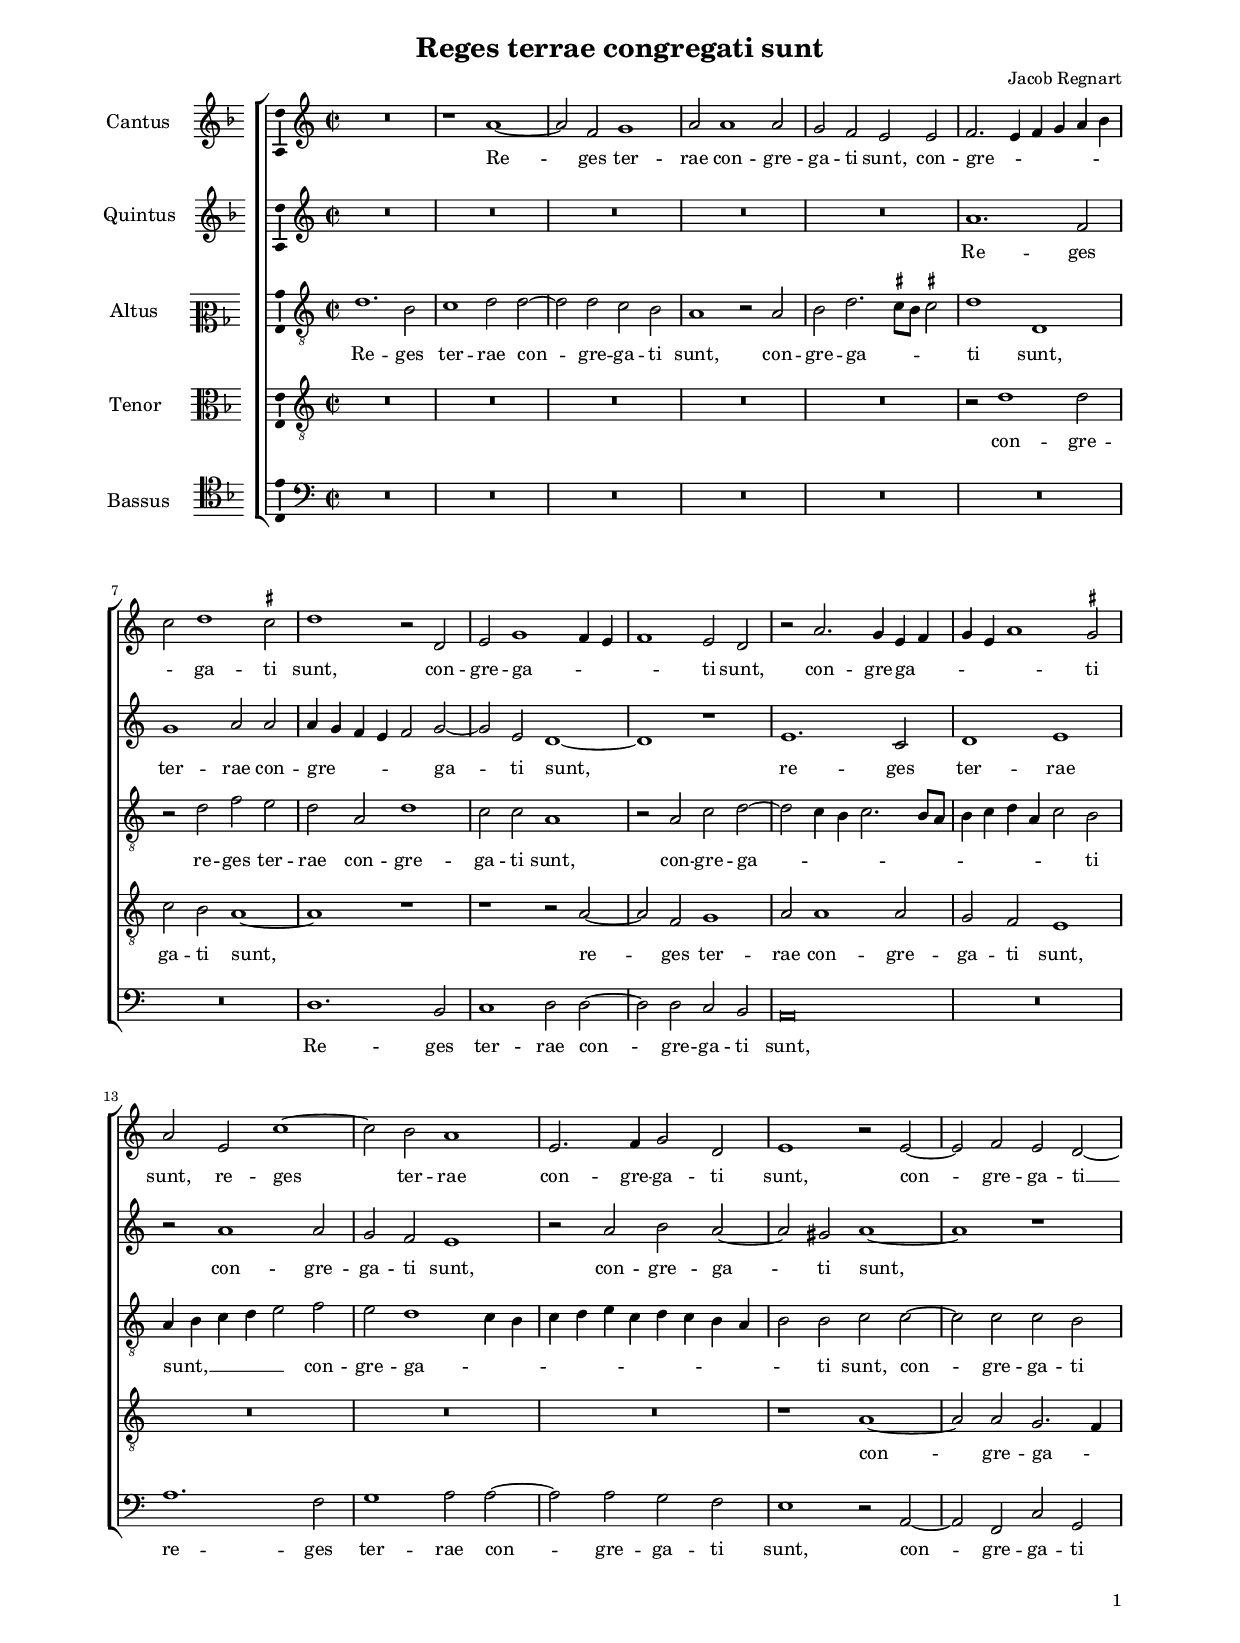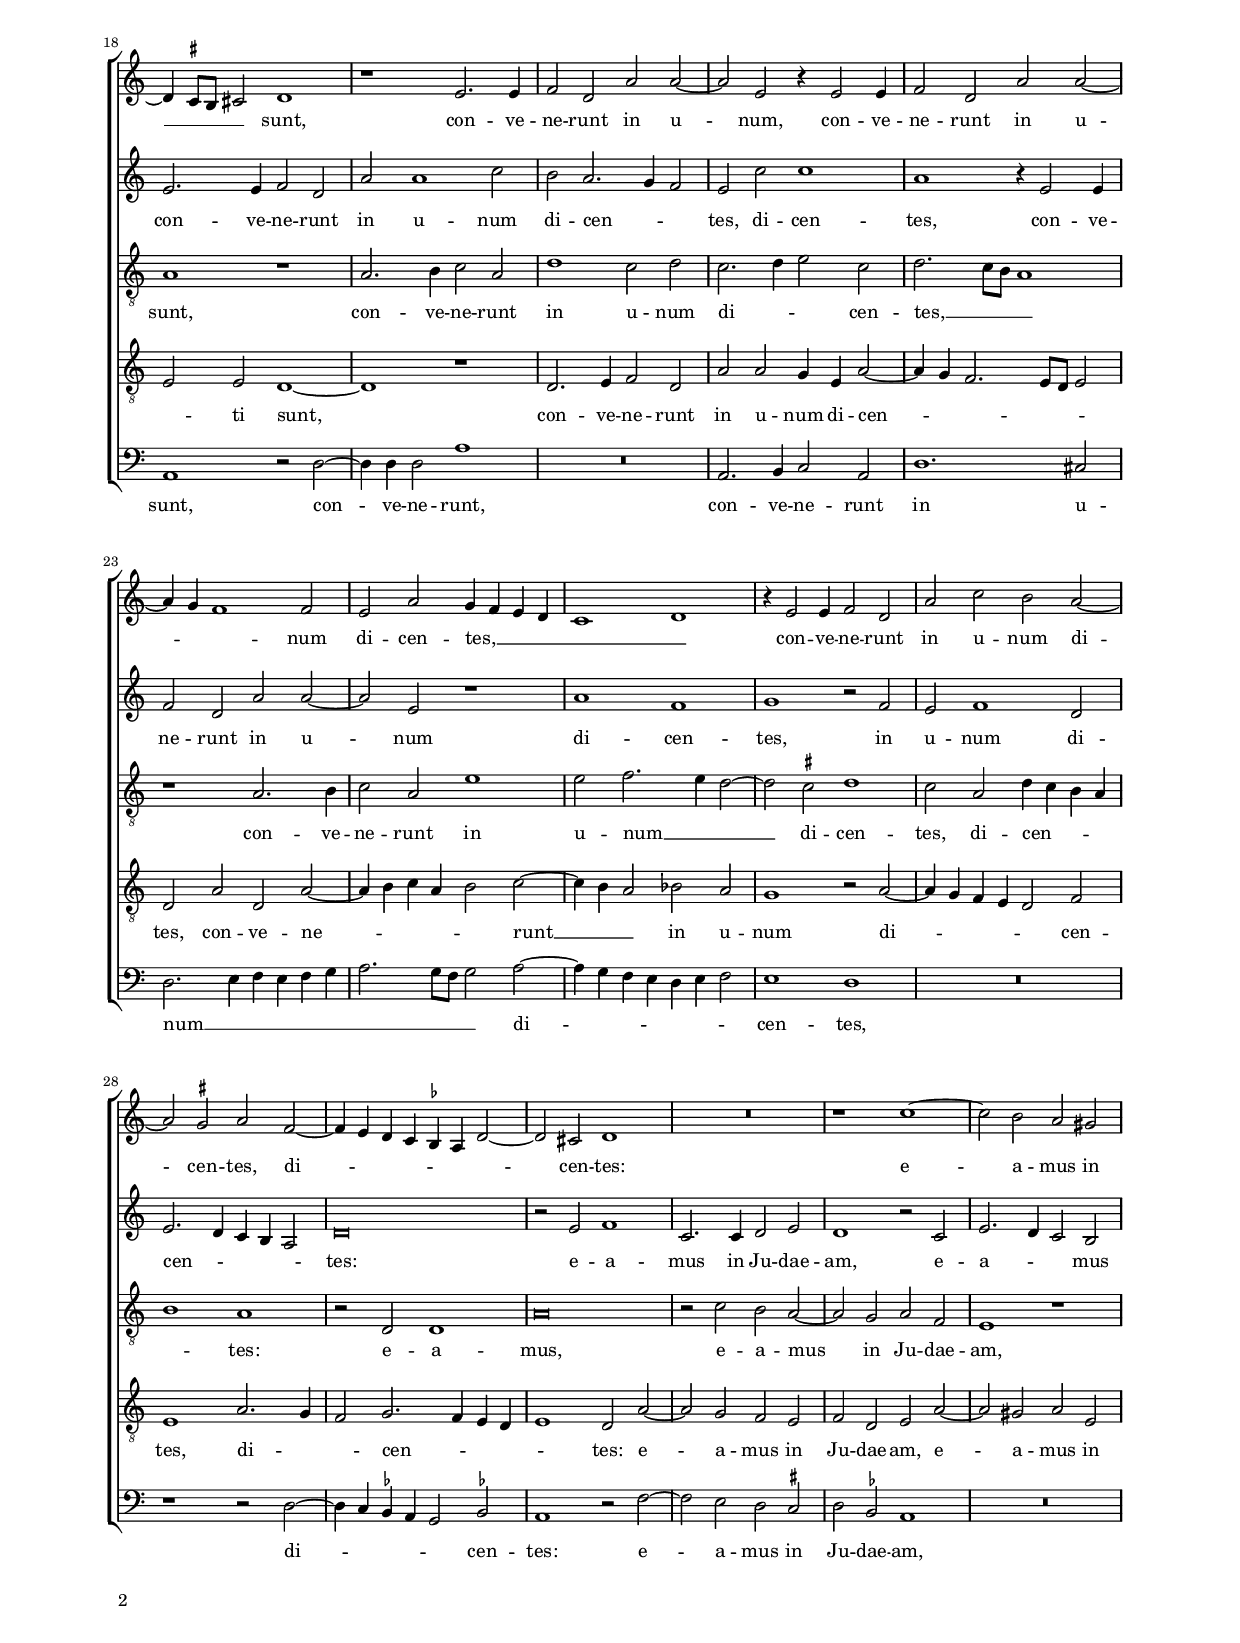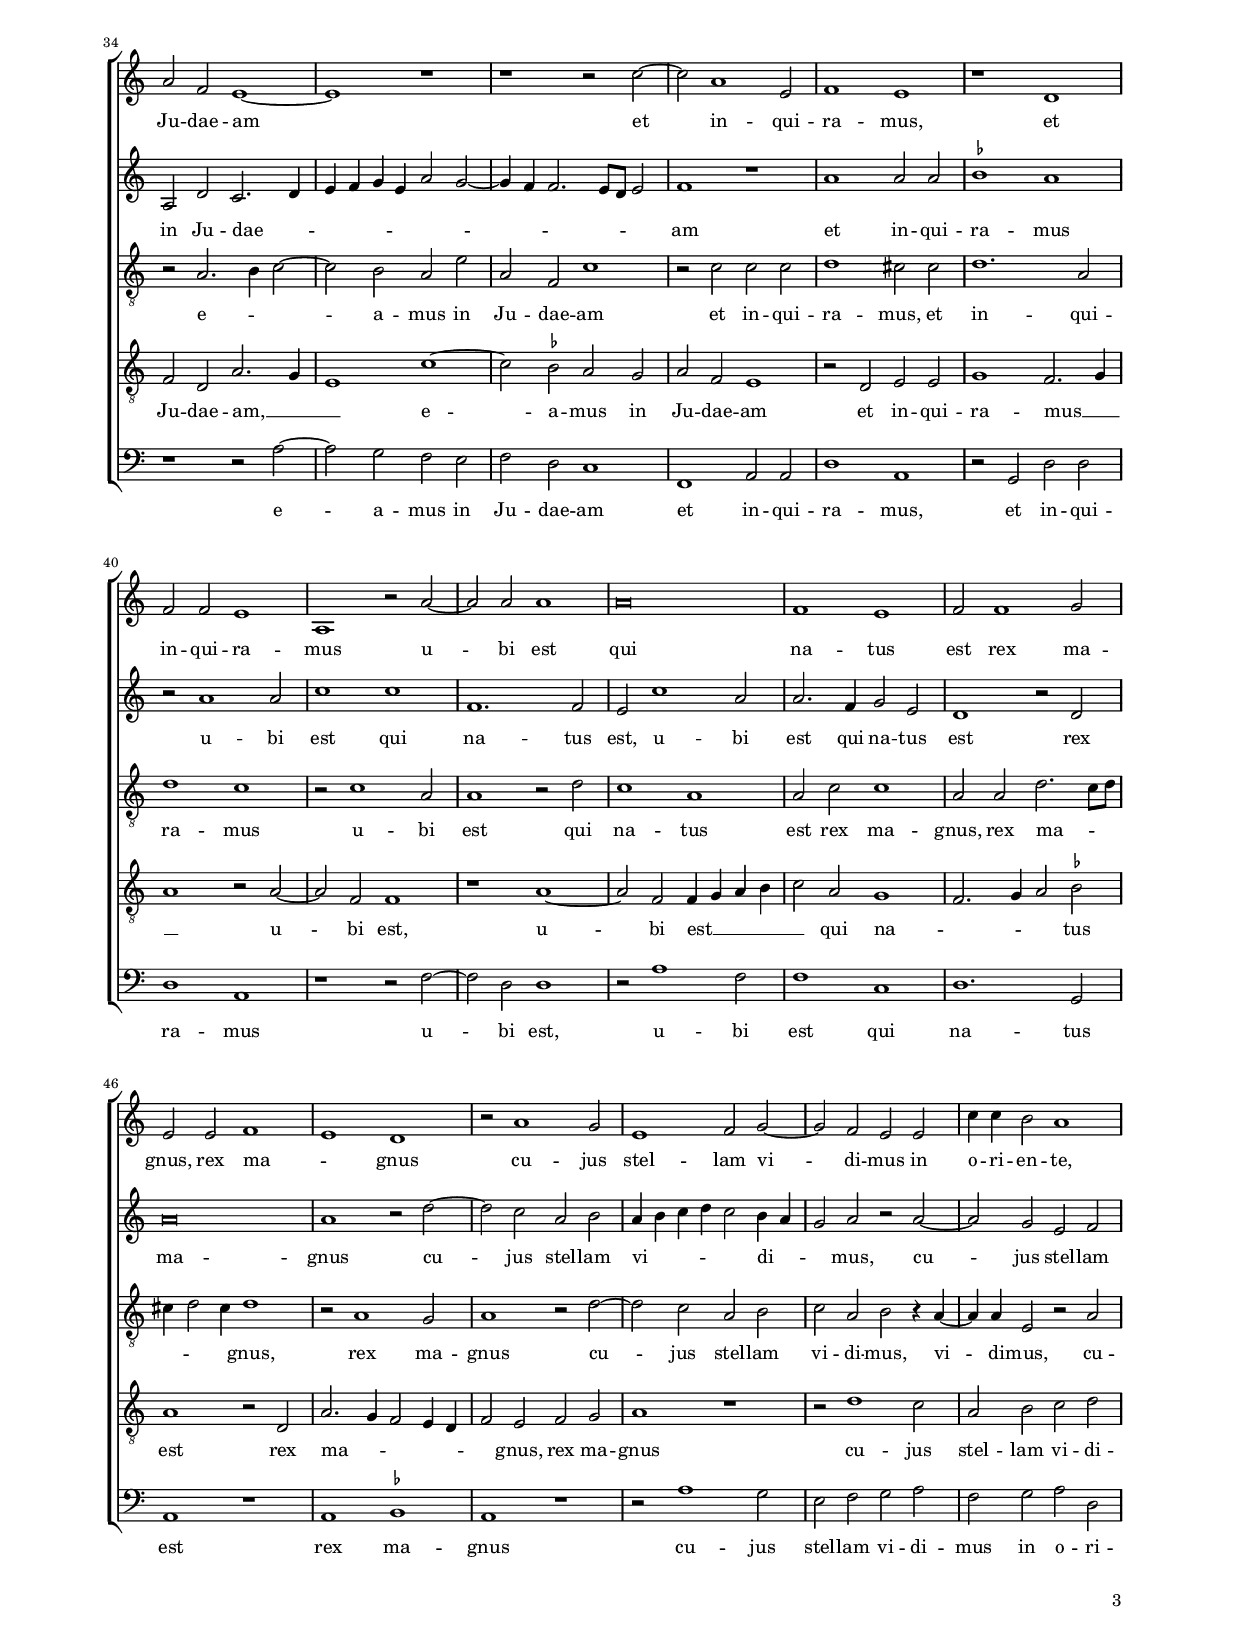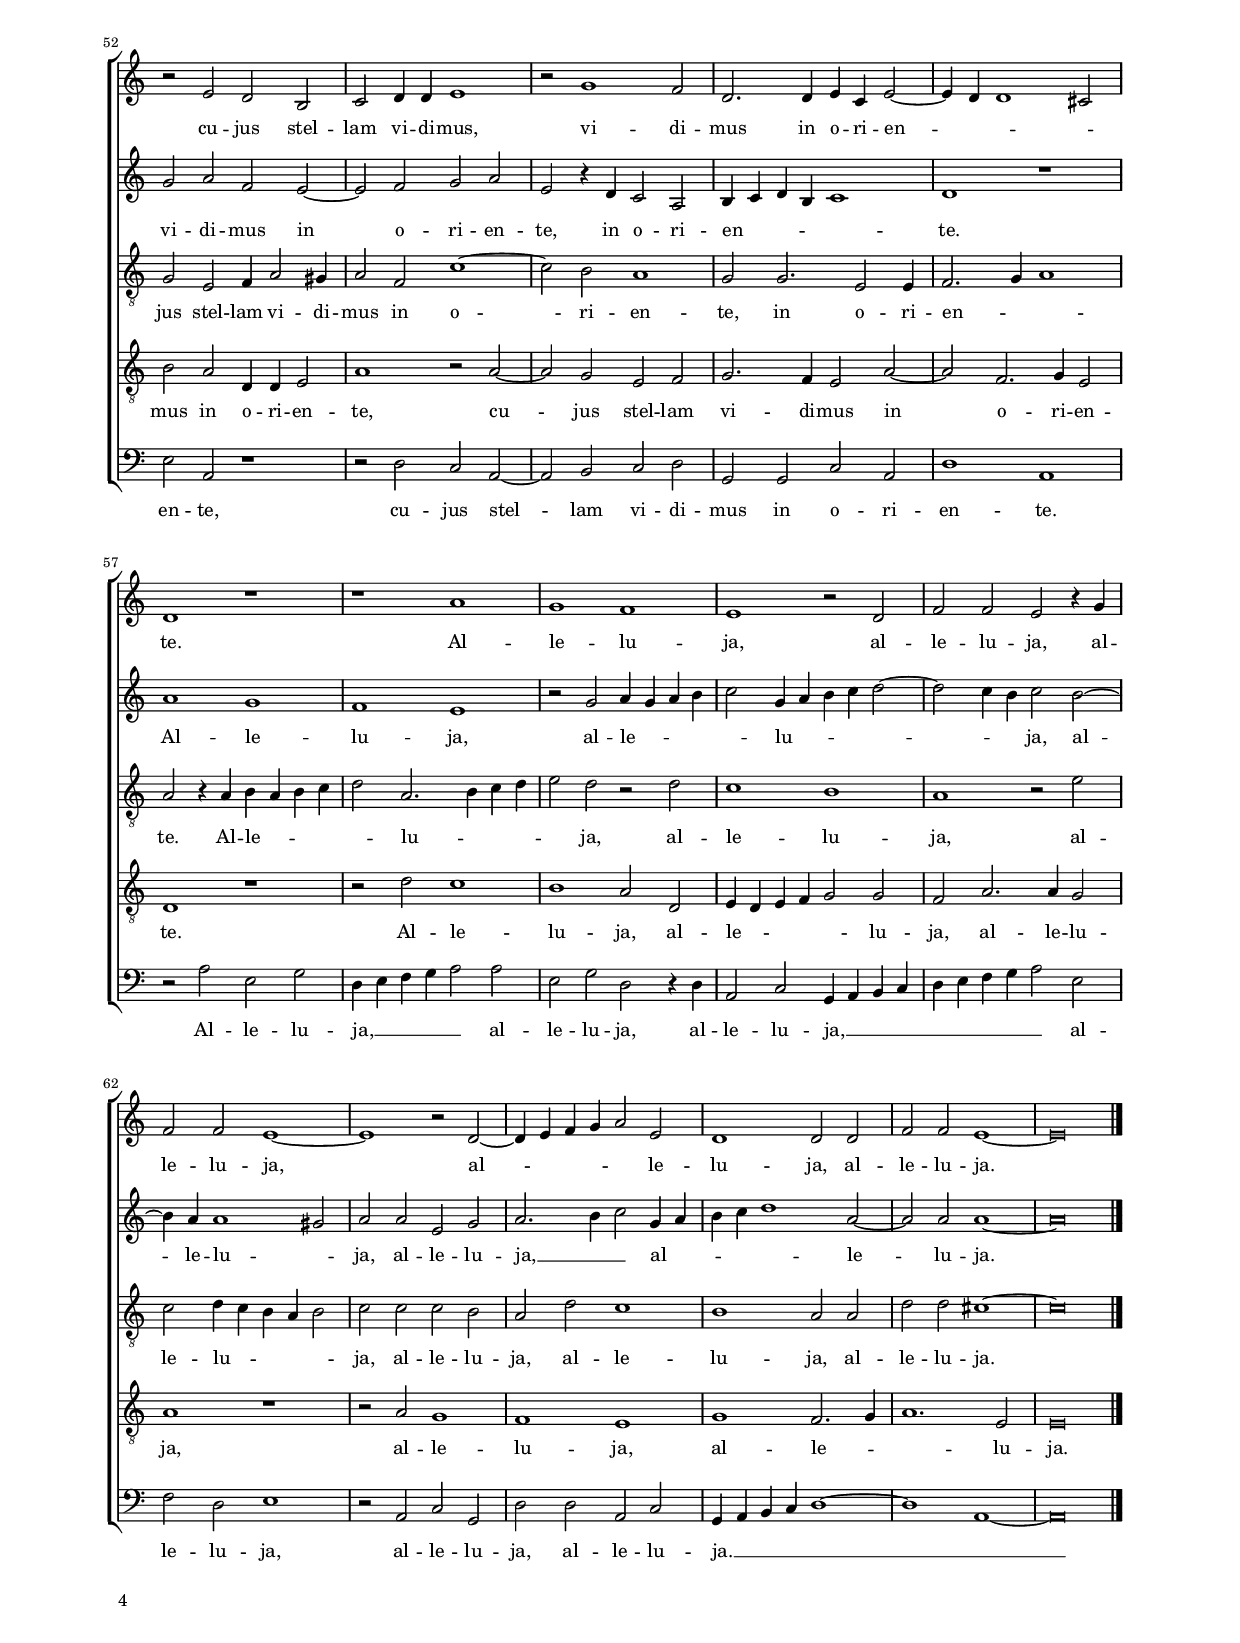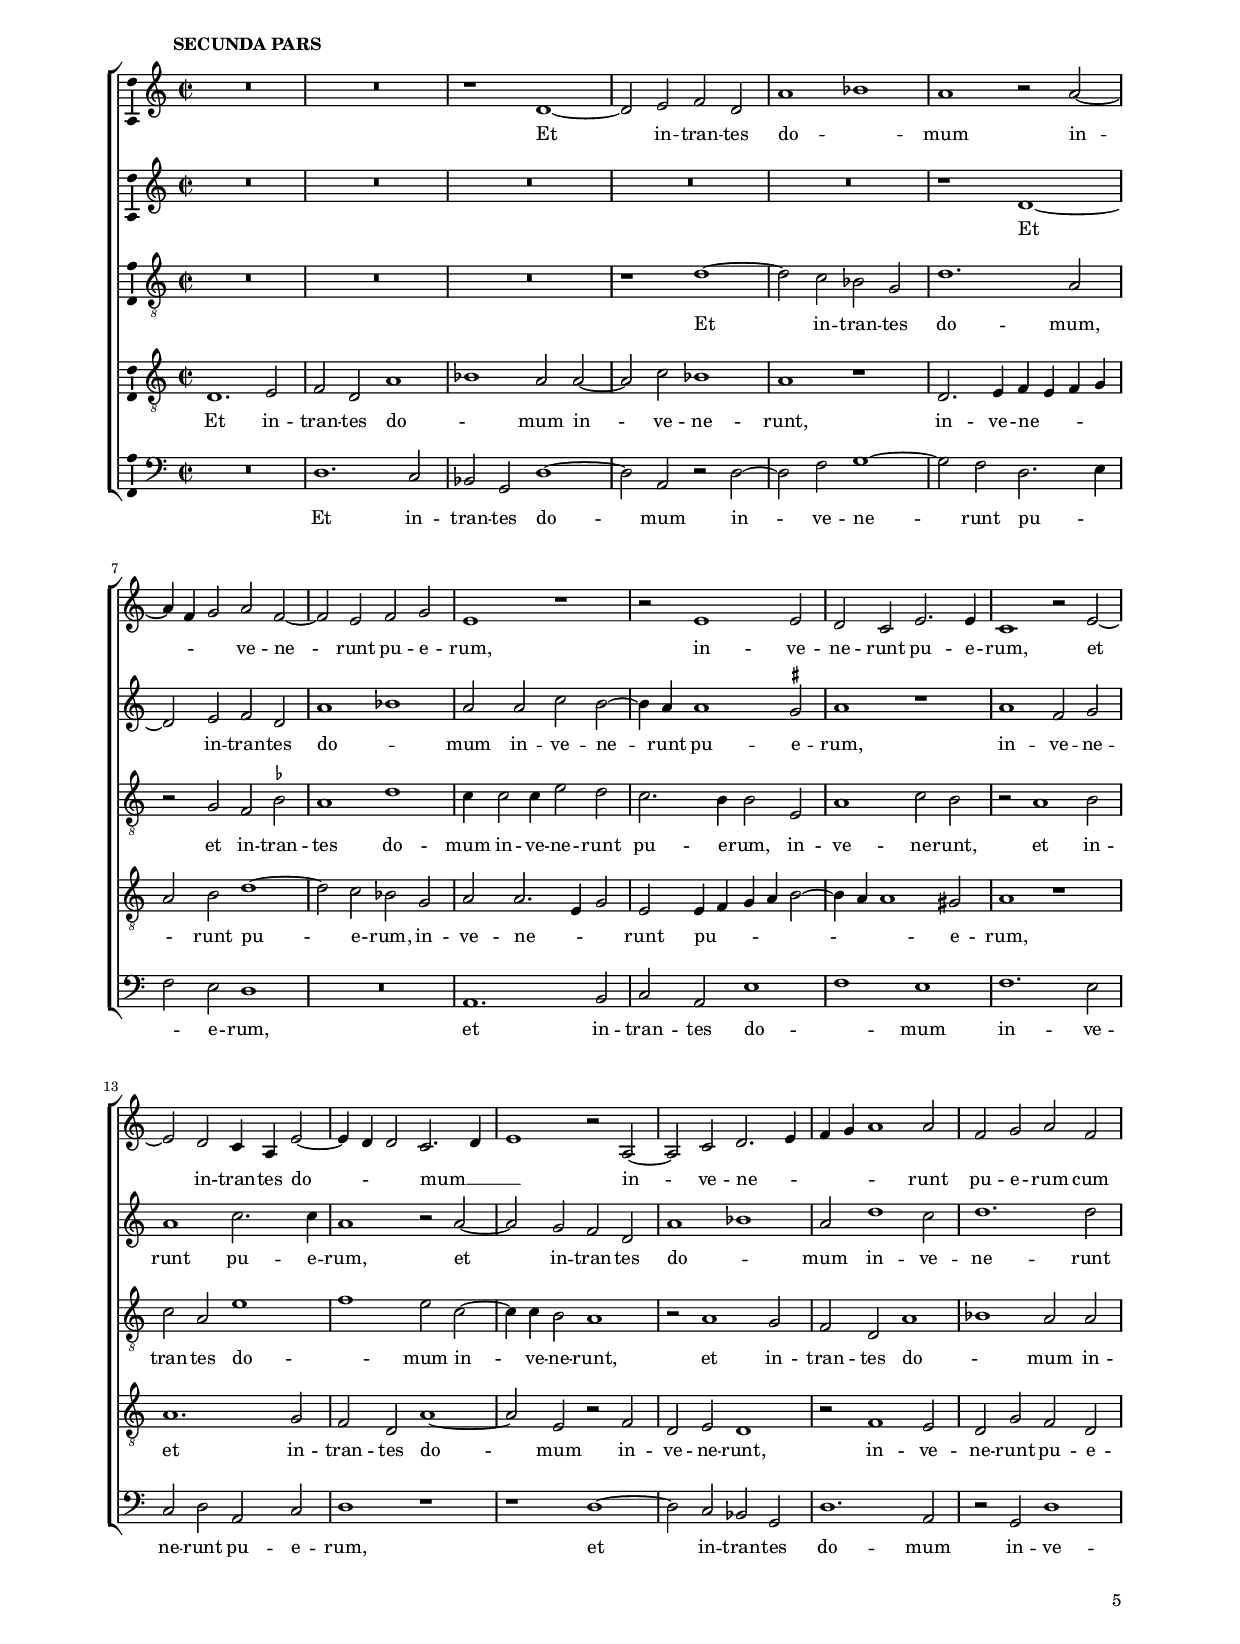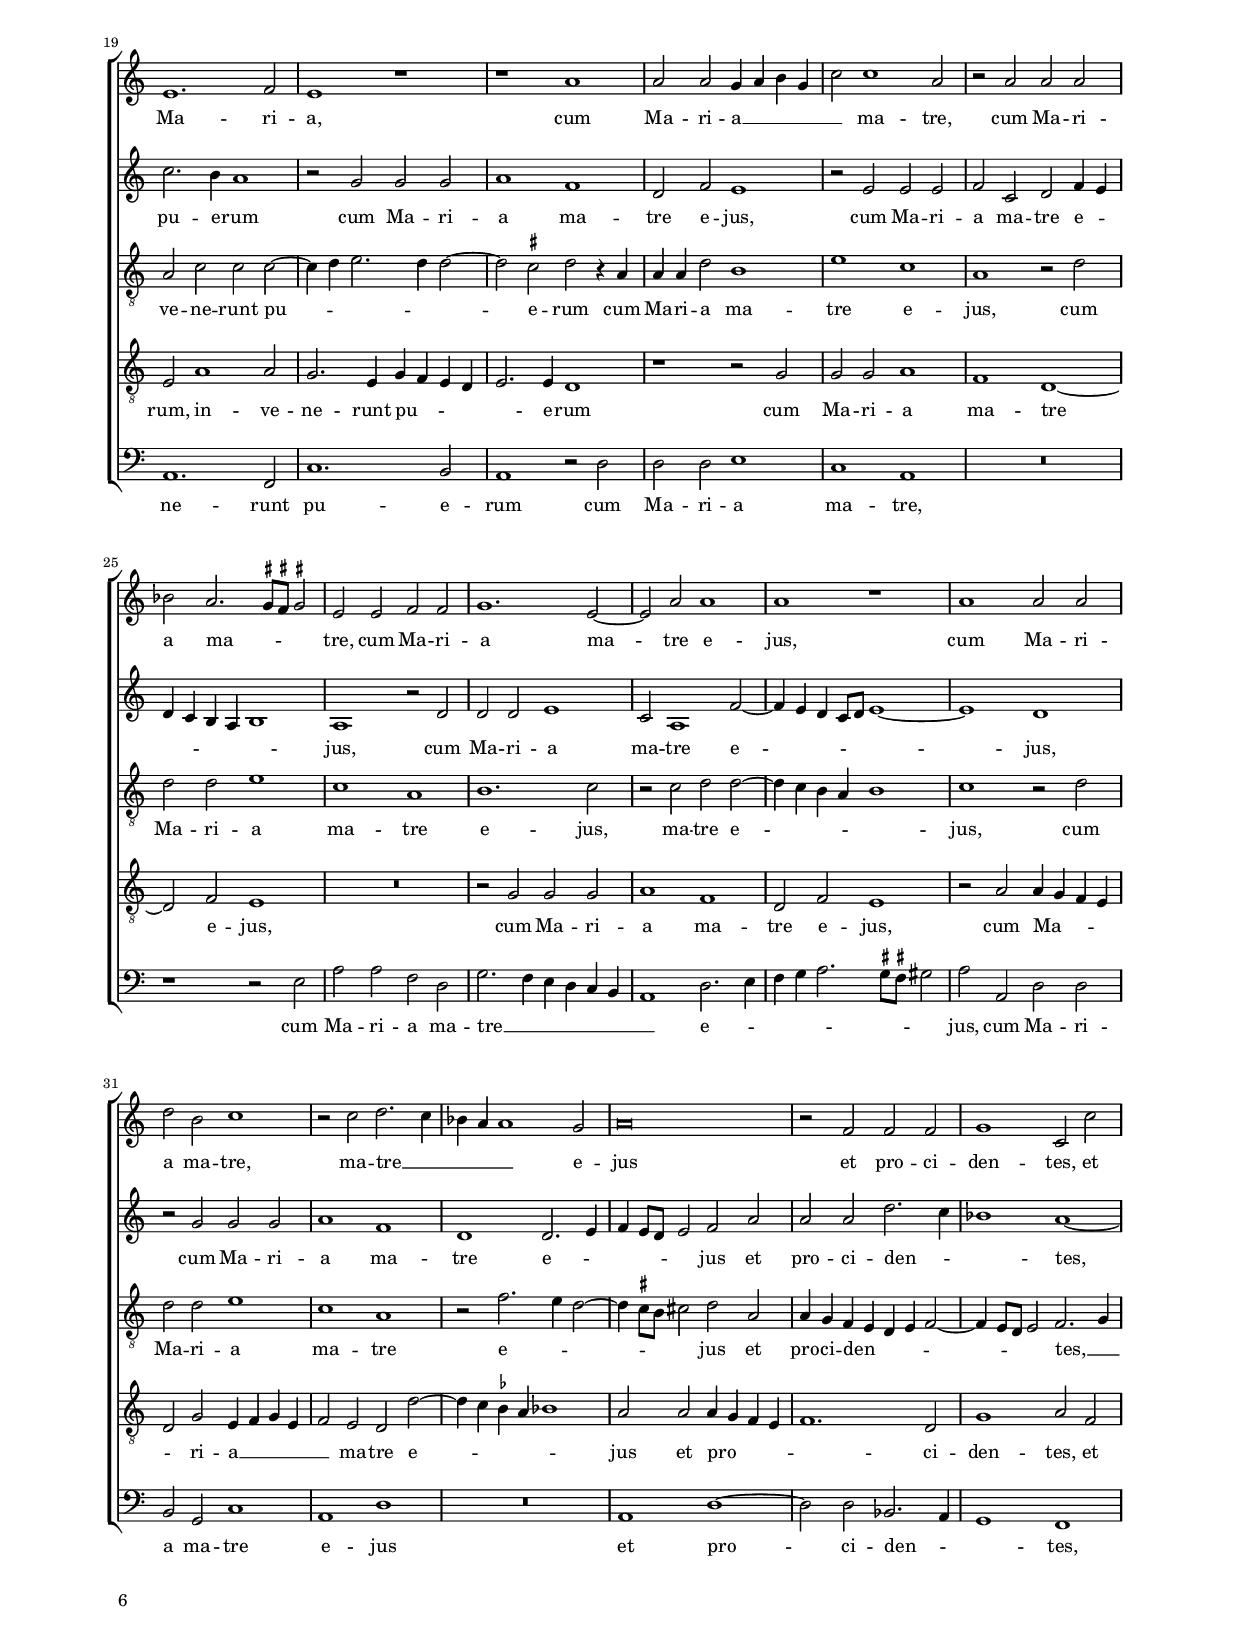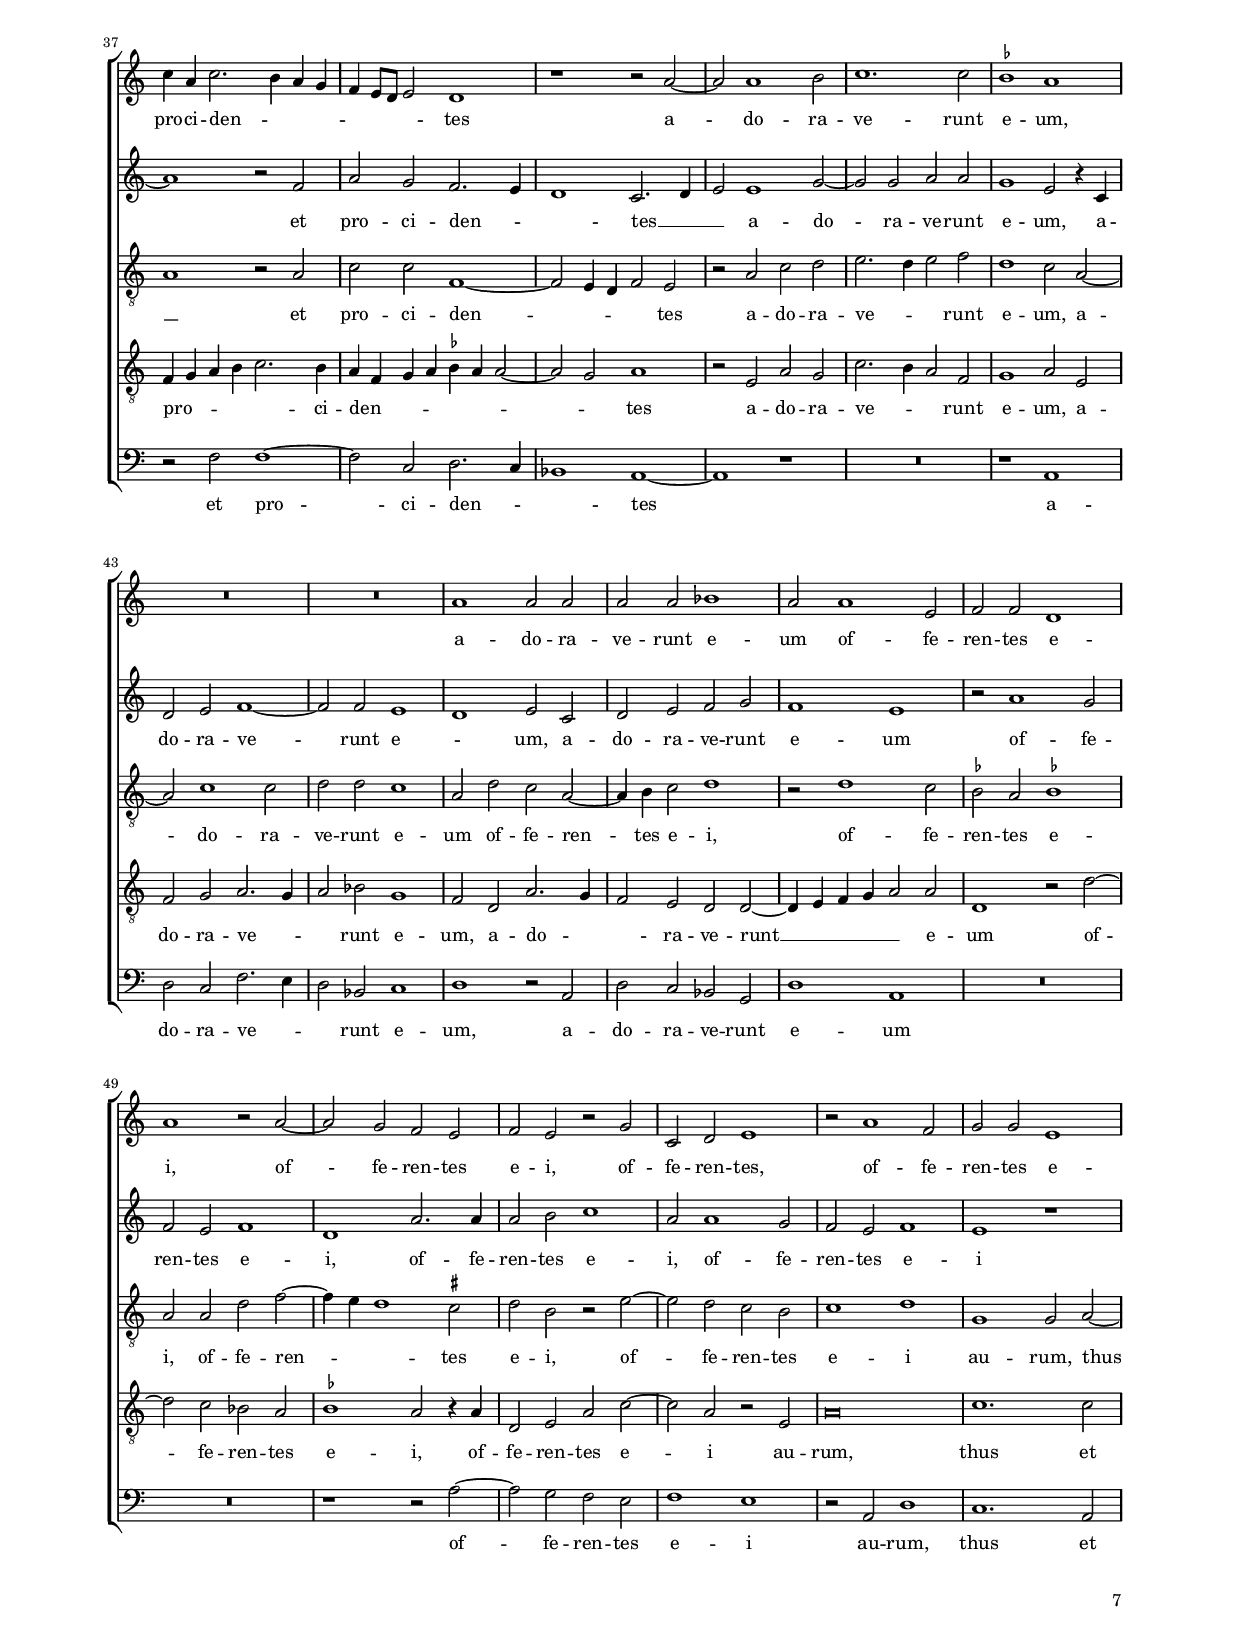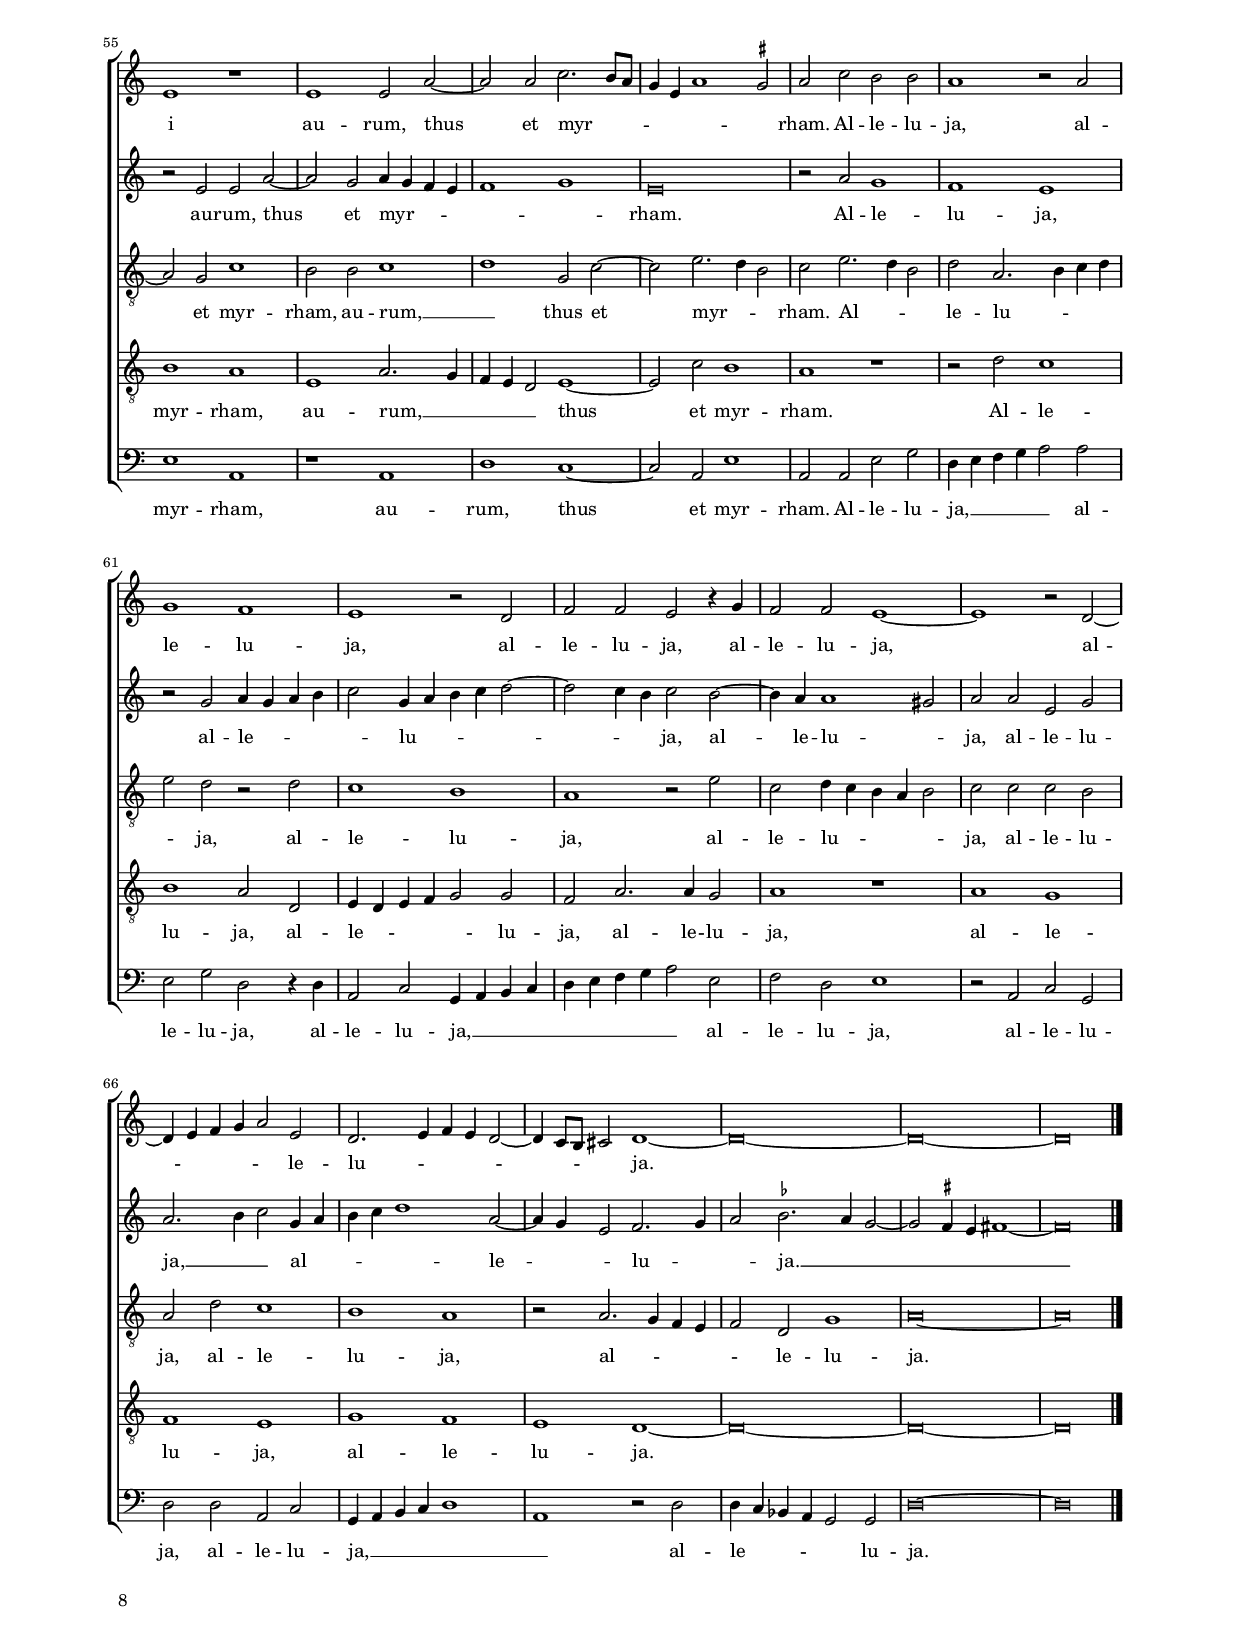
\header
{
  title="Reges terrae congregati sunt"
  composer="Jacob Regnart"
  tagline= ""
}

\version "2.24.0"
\include "deutsch.ly"
#(set-global-staff-size 15)
% #(set-default-paper-size "letter")
#(ly:set-option 'point-and-click #f)

	
	ficta = { \once \set suggestAccidentals = ##t }
	
	forget = #(define-music-function (music) (ly:music?) #{
		\accidentalStyle forget
		$music
		\accidentalStyle default
		#})


\paper
	{
	top-margin = 1.8 \cm
	bottom-margin = 1.2 \cm
	left-margin = 2 \cm
	right-margin = 2 \cm
	ragged-bottom = ##f
	ragged-last-bottom = ##f
	print-page-number = ##f
	score-system-spacing = #'((basic-distance . 16) (minimum-distance . 14) (padding . 5) (strechability . 150))
	system-system-spacing = #'((basic-distance . 16) (minimum-distance . 14) (padding . 5) (strechability . 150))
	oddFooterMarkup=\markup   \fill-line { "" \fromproperty #'page:page-number-string }
	evenFooterMarkup=\markup  \fill-line { \fromproperty #'page:page-number-string "" }
	last-bottom-spacing = #'((basic-distance . 12) (minimum-distance . 7) (padding . 4))
	systems-per-page = 3
	page-count = 8
%	min-systems-per-page = 3
	}

global = {
	\key f \major
	\time 2/2 \set Score.measureLength = #(ly:make-moment 2/1)
    \skip 1*2*67 \bar "|." % \pageBreak
	}
	

incipitcantus = \markup { \score {
	{
	\set Staff.instrumentName = \markup { \fontsize #1 "Cantus" }
	\key f \major
	\clef violin
	s4 \bar ""
	}
	\layout  {
	raggedright = ##t
	indent = 1.8 \cm
	line-width = 2.5 \cm
	\context { \Staff \remove Time_signature_engraver }
	\override Staff.Clef.Y-extent = #'(0 . 0)
	}} \hspace #1 }
        
      
incipitquintus = \markup { \score {
	{
	\set Staff.instrumentName = \markup { \fontsize #1 "Quintus" }
	\key f \major
	\clef violin
	s4 \bar ""
	}
	\layout  {
	raggedright = ##t
	indent = 1.8 \cm
	line-width = 2.5 \cm
	\context { \Staff \remove Time_signature_engraver }
	\override Staff.Clef.Y-extent = #'(0 . 0)
	}} \hspace #1 }
    
      
incipitaltus = \markup { \score {
	{
	\set Staff.instrumentName = \markup { \fontsize #1 "Altus" }
	\key f \major
	\clef mezzosoprano
	s4 \bar ""
	}
	\layout  {
	raggedright = ##t
	indent = 1.8 \cm
	line-width = 2.5 \cm
	\context { \Staff \remove Time_signature_engraver }
	\override Staff.Clef.Y-extent = #'(0 . 0)
	}} \hspace #1 }


incipittenor = \markup { \score {
	{
	\set Staff.instrumentName = \markup { \fontsize #1 "Tenor" }
	\key f \major
	\clef alto
	s4 \bar ""
	}
	\layout  {
	raggedright = ##t
	indent = 1.8 \cm
	line-width = 2.5 \cm
	\context { \Staff \remove Time_signature_engraver }
	\override Staff.Clef.Y-extent = #'(0 . 0)
	}} \hspace #1 }
      
      
incipitbassus = \markup { \score {
	{
	\set Staff.instrumentName = \markup { \fontsize #1 "Bassus" }
	\key f \major
	\clef tenor
	s4 \bar ""
	}
	\layout  {
	raggedright = ##t
	indent = 1.8 \cm
	line-width = 2.5 \cm
	\context { \Staff \remove Time_signature_engraver }
	\override Staff.Clef.Y-extent = #'(0 . 0)
	}} \hspace #1 }


cantus =  \relative c''
	{
	R\breve
	r1 d~
	d2 b c1
	d2 d1 d2
%5
	c2 b a a |
	b2. a4 b c d e
	f2 g1 \ficta fis2
	g1 r2 g,
	a2 c1 b4 a
%10
	b1 a2 g |
	r2 d'2. c4 a b
	c4 a d1 \ficta cis2
	d2 a f'1~
	f2 e d1
%15
	a2. b4 c2 g |
	a1 r2 a~
	a2 b a g~
	g4 \ficta fis8 e fis!2 g1
	r1 a2. a4
%20
	b2 g d' d~ |
	d2 a r4 a2 a4
	b2 g d' d~
	d4 c b1 b2
	a2 d c4 b a g
%25
	f1 g |
	r4 a2 a4 b2 g
	d'2 f e d~
	d2 \ficta cis d b~
	b4 a g f \ficta es d g2~
%30
	g2 fis g1 |
	R\breve
	r1 f'~
	f2 e d cis
	d2 b a1~
%35
	a1 r |
	r1 r2 f'~
	f2 d1 a2
	b1 a
	r1 g
%40
	b2 b a1 |
	d,1 r2 d'~
	d2 d d1
	d\breve
	b1 a
%45
	b2 b1 c2 |
	a2 a b1
	a1 g
	r2 d'1 c2
	a1 b2 c~
%50
	c2 b a a |
	f'4 f e2 d1
	r2 a g e
	f2 g4 g a1
	r2 c1 b2
%55
	g2. g4 a f a2~ |
	a4 g g1 fis2
	g1 r
	r1 d'
	c1 b
%60
	a1 r2 g |
	b2 b a r4 c
	b2 b a1~
	a1 r2 g~
	g4 a b c d2 a
%65
	g1 g2 g |
	b2 b a1~
	a\breve |
	}


quintus =  \relative c''
	{
	R\breve
	R\breve
	R\breve
	R\breve
%5
	R\breve |
	d1. b2
	c1 d2 d
	d4 c b a b2 c~
	c2 a g1~
%10
	g1 r |
	a1. f2
	g1 a
	r2 d1 d2
	c2 b a1
%15
	r2 d e d~ |
	d2 cis d1~
	d1 r
	a2. a4 b2 g
	d'2 d1 f2
%20
	e2 d2. c4 b2 |
	a2 f' f1
	d1 r4 a2 a4
	b2 g d' d~
	d2 a r1
%25
	d1 b |
	c1 r2 b
	a2 b1 g2
	a2. g4 f e d2
	g\breve
%30
	r2 a b1 |
	f2. f4 g2 a
	g1 r2 f
	a2. g4 f2 e
	d2 g f2. g4
%35
	a4 b c a d2 c~ |
	c4 b b2. a8 g a2
	b1 r
	d1 d2 d
	\ficta es1 d
%40
	r2 d1 d2 |
	f1 f
	b,1. b2
	a2 f'1 d2
	d2. b4 c2 a
%45
	g1 r2 g |
	d'\breve
	d1 r2 g~
	g2 f d e
	d4 e f g f2 e4 d
%50
	c2 d r d~ |
	d2 c a b
	c2 d b a~
	a2 b c d
	a2 r4 g f2 d
%55
	e4 f g e f1 |
	g1 r
	d'1 c
	b1 a
	r2 c d4 c d e
%60
	f2 c4 d e f g2~ |
	g2 f4 e f2 e~
	e4 d d1 cis2
	d2 d a c
	d2. e4 f2 c4 d
%65
	e4 f g1 d2~ |
	d2 d d1~
	d\breve |
	}


altus =  \relative c'
	{
	g'1. e2
	f1 g2 g~
	g2 g f e
	d1 r2 d
%5
	e2 g2. \ficta fis8 e \ficta fis!2 |
	g1 g,
	r2 g' b a
	g2 d g1
	f2 f d1
%10
	r2 d f g~ |
	g2 f4 e f2. e8 d
	e4 f g d f2 e
	d4 e f g a2 b
	a2 g1 f4 e
%15
	f4 g a f g f e d |
	e2 e f f~
	f2 f f e
	d1 r
	d2. e4 f2 d
%20
	g1 f2 g |
	f2. g4 a2 f
	g2. f8 e d1
	r1 d2. e4
	f2 d a'1
%25
	a2 b2. a4 g2~ |
	g2 \ficta fis g1
	f2 d g4 f e d 
	e1 d
	r2 g, g1
%30
	d'\breve |
	r2 f e d~
	d2 c d b
	a1 r
	r2 d2. e4 f2~
%35
	f2 e d a' |
	d,2 b f'1
	r2 f f f
	g1 fis2 fis
	g1. d2
%40
	g1 f |
	r2 f1 d2
	d1 r2 g
	f1 d
	d2 f f1
%45
	d2 d g2. f8 g |
	fis4 g2 fis4 g1
	r2 d1 c2
	d1 r2 g~
	g2 f d e
%50
	f2 d e r4 d~ |
	d4 d a2 r d
	c2 a b4 d2 cis4
	d2 b f'1~
	f2 e d1
%55
	c2 c2. a2 a4 |
	b2. c4 d1
	d2 r4 d e d e f
	g2 d2. e4 f g
	a2 g r g
%60
	f1 e |
	d1 r2 a'
	f2 g4 f e d e2
	f2 f f e
	d2 g f1
%65
	e1 d2 d |
	g2 g fis1~
	fis\breve |
	}


tenor  =  \relative c'
	{
	R\breve
	R\breve
	R\breve
	R\breve
%5
	R\breve |
	r2 g'1 g2
	f2 e d1~
	d1 r
	r1 r2 d~
%10
	d2 b c1 |
	d2 d1 d2
	c2 b a1
	R\breve
	R\breve
%15
	R\breve |
	r1 d~
	d2 d c2. b4
	a2 a g1~
	g1 r
%20
	g2. a4 b2 g |
	d'2 d c4 a d2~
	d4 c b2. a8 g a2
	g2 d' g, d'~
	d4 e f d e2 f~
%25
	f4 e d2 es d |
	c1 r2 d~
	d4 c b a g2 b
	a1 d2. c4
	b2 c2. b4 a g
%30
	a1 g2 d'~ |
	d2 c b a
	b2 g a d~
	d2 cis d a
	b2 g d'2. c4
%35
	a1 f'~ |
	f2 \ficta es d c
	d2 b a1
	r2 g a a
	c1 b2. c4
%40
	d1 r2 d~ |
	d2 b b1
	r1 d~
	d2 b b4 c d e
	f2 d c1
%45
	b2. c4 d2 \ficta es |
	d1 r2 g,
	d'2. c4 b2 a4 g
	b2 a b c
	d1 r
%50
	r2 g1 f2 |
	d2 e f g
	e2 d g,4 g a2
	d1 r2 d~
	d2 c a b
%55
	c2. b4 a2 d~ |
	d2 b2. c4 a2
	g1 r
	r2 g' f1
	e1 d2 g,
%60
	a4 g a b c2 c |
	b2 d2. d4 c2
	d1 r
	r2 d c1
	b1 a
%65
	c1 b2. c4 |
	d1. a2
	a\breve |
	}


bassus  =  \relative c
	{
	R\breve
	R\breve
	R\breve
	R\breve
%5
	R\breve |
	R\breve
	R\breve
	g'1. e2
	f1 g2 g~
%10
	g2 g f e |
	d\breve
	R\breve
	d'1. b2
	c1 d2 d~
%15
	d2 d c b |
	a1 r2 d,~
	d2 b f' c
	d1 r2 g~
	g4 g g2 d'1
%20
	R\breve |
	d,2. e4 f2 d
	g1. fis2
	g2. a4 b a b c
	d2. c8 b c2 d~
%25
	d4 c b a g a b2 |
	a1 g
	R\breve
	r1 r2 g~
	g4 f \ficta es d c2 \ficta es!
%30
	d1 r2 b'~ |
	b2 a g \ficta fis
	g2 \ficta es d1
	R\breve
	r1 r2 d'~
%35
	d2 c b a |
	b2 g f1
	b,1 d2 d
	g1 d
	r2 c g' g
%40
	g1 d |
	r1 r2 b'~
	b2 g g1
	r2 d'1 b2
	b1 f
%45
	g1. c,2 |
	d1 r
	d1 \ficta es
	d1 r
	r2 d'1 c2
%50
	a2 b c d |
	b2 c d g,
	a2 d, r1
	r2 g f d~
	d2 e f g
%55
	c,2 c f d |
	g1 d
	r2 d' a c
	g4 a b c d2 d
	a2 c g r4 g
%60
	d2 f c4 d e f |
	g4 a b c d2 a
	b2 g a1
	r2 d, f c
	g'2 g d f
%65
	c4 d e f g1~ |
	g1 d~
	d\breve |
	}


lyricscantus = \lyricmode {
	Re -- ges ter -- rae con -- gre -- ga -- ti sunt,
        con -- gre -- _ _ _ _ _ _ ga -- ti sunt,
        con -- gre -- ga -- _ _ _ ti sunt,
        con -- gre -- ga -- _ _ _ _ ti sunt,
        re -- ges ter -- rae con -- gre -- ga -- ti sunt,
        con -- gre -- ga -- ti __ _ _ _ sunt,
        con -- ve -- ne -- runt in u -- num,
        con -- ve -- ne -- runt in u -- _ _ num di -- cen -- tes, __ _ _ _ _ _
        con -- ve -- ne -- runt in u -- num di -- cen -- tes,
        di -- _ _ _ _ _ _ cen -- tes:
        e -- a -- mus in Ju -- dae -- am
        et in -- qui -- ra -- mus,
        et in -- qui -- ra -- mus
        u -- bi est qui na -- tus est rex ma -- gnus,
        rex ma -- _ gnus
        cu -- jus stel -- lam vi -- di -- mus in o -- ri -- en -- te,
        cu -- jus stel -- lam vi -- di -- mus,
        vi -- di -- mus
        in o -- ri -- en -- _ _ _ te.
        Al -- le -- lu -- ja,
        al -- le -- lu -- ja,
        al -- le -- lu -- ja,
        al -- _ _ _ _ le -- lu -- ja,
        al -- le -- lu -- ja.
	}


lyricsquintus = \lyricmode {
	Re -- ges ter -- rae con -- gre -- _ _ _ _ ga -- ti sunt,
        re -- ges ter -- rae con -- gre -- ga -- ti sunt,
        con -- gre -- ga -- ti sunt,
        con -- ve -- ne -- runt in u -- num di -- cen -- _ _ tes,
        di -- cen -- tes,
        con -- ve -- ne -- runt in u -- num di -- cen -- tes,
        in u -- num di -- cen -- _ _ _ _ tes:
        e -- a -- mus in Ju -- dae -- am,
        e -- a -- _ _ mus in Ju -- dae -- _ _ _ _ _ _ _ _ _ _ _ _ am
        et in -- qui -- ra -- mus
        u -- bi est qui na -- tus est,
        u -- bi est qui na -- tus est rex ma -- gnus
        cu -- jus stel -- lam vi -- _ _ _ _ di -- _ _ mus,
        cu -- jus stel -- lam vi -- di -- mus
        in o -- ri -- en -- te,
        in o -- ri -- en -- _ _ _ _ te.
        Al -- le -- lu -- ja,
        al -- le -- _ _ _ _ lu -- _ _ _ _ _ _ ja,
        al -- le -- lu -- _ ja,
        al -- le -- lu -- ja, __ _ _
        al -- _ _ _ _ le -- lu -- ja.
	}


lyricsaltus = \lyricmode {
	Re -- ges ter -- rae con -- gre -- ga -- ti sunt,
        con -- gre -- ga -- _ _ _ ti sunt,
        re -- ges ter -- rae con -- gre -- ga -- ti sunt,
        con -- gre -- ga -- _ _ _ _ _ _ _ _ _ _ ti sunt, __ _ _ _ _
        con -- gre -- ga -- _ _ _ _ _ _ _ _ _ _ _ ti sunt,
        con -- gre -- ga -- ti sunt,
        con -- ve -- ne -- runt in u -- num di -- _ _ cen -- tes, __ _ _ _
        con -- ve -- ne -- runt in u -- num __ _ _ di -- cen -- tes,
        di -- cen -- _ _ _ _ tes:
        e -- a -- mus,
        e -- a -- mus in Ju -- dae -- am,
        e -- _ _ a -- mus in Ju -- dae -- am
        et in -- qui -- ra -- mus,
        et in -- qui -- ra -- mus
        u -- bi est qui na -- tus est rex ma -- gnus,
        rex ma -- _ _ _ _ _ gnus,
        rex ma -- gnus
        cu -- jus stel -- lam vi -- di -- mus,
        vi -- di -- mus,
        cu -- jus stel -- lam vi -- di -- mus
        in o -- ri -- en -- te,
        in o -- ri -- en -- _ _ te.
        Al -- le -- _ _ _ _ lu -- _ _ _ _ ja,
        al -- le -- lu -- ja,
        al -- le -- lu -- _ _ _ _ ja,
        al -- le -- lu -- ja,
        al -- le -- lu -- ja,
        al -- le -- lu -- ja.
	}


lyricstenor = \lyricmode {
	con -- gre -- ga -- ti sunt,
        re -- ges ter -- rae con -- gre -- ga -- ti sunt,
        con -- gre -- ga -- _ _ ti sunt,
        con -- ve -- ne -- runt in u -- num di -- cen -- _ _ _ _ _ tes,
        con -- ve -- ne -- _ _ _ _ runt __ _ _ in u -- num di -- _ _ _ _ cen -- tes,
        di -- _ _ cen -- _ _ _ _ tes:
        e -- a -- mus in Ju -- dae -- am,
        e -- a -- mus in Ju -- dae -- am, __ _ _
        e -- a -- mus in Ju -- dae -- am
        et in -- qui -- ra -- mus __ _ _
        u -- bi est,
        u -- bi est __ _ _ _ _ qui na -- _ _ _ tus est rex ma -- _ _ _ _ _ gnus,
        rex ma -- gnus
        cu -- jus stel -- lam vi -- di -- mus in o -- ri -- en -- te,
        cu -- jus stel -- lam vi -- di -- mus in o -- ri -- en -- te.
        Al -- le -- lu -- ja,
        al -- le -- _ _ _ _ lu -- ja,
        al -- le -- lu -- ja,
        al -- le -- lu -- ja,
        al -- le -- _ _ lu -- ja.
	}


lyricsbassus = \lyricmode {
	Re -- ges ter -- rae con -- gre -- ga -- ti sunt,
        re -- ges ter -- rae con -- gre -- ga -- ti sunt,
        con -- gre -- ga -- ti sunt,
        con -- ve -- ne -- runt,
        con -- ve -- ne -- runt in u -- num __ _ _ _ _ _ _ _ _ _ di -- _ _ _ _ _ _ cen -- tes,
        di -- _ _ _ _ cen -- tes:
        e -- a -- mus in Ju -- dae -- am,
        e -- a -- mus in Ju -- dae -- am
        et in -- qui -- ra -- mus,
        et in -- qui -- ra -- mus
        u -- bi est,
        u -- bi est qui na -- tus est rex ma -- gnus
        cu -- jus stel -- lam vi -- di -- mus in o -- ri -- en -- te,
        cu -- jus stel -- lam vi -- di -- mus in o -- ri -- en -- te.
        Al -- le -- lu -- ja, __ _ _ _ _
        al -- le -- lu -- ja,
        al -- le -- lu -- ja, __ _ _ _ _ _ _ _ _
        al -- le -- lu -- ja,
        al -- le -- lu -- ja,
        al -- le -- lu -- ja. __ _ _ _ _ _
	}


\score
{  
	\transpose f c {
	\new ChoirStaff \with { \override StaffGrouper.staff-staff-spacing.basic-distance = #12 }
	<<

	\new Staff << \global
	\new Voice="v1" {
		\set Staff.instrumentName=\incipitcantus
		\set Staff.midiInstrument = "reed organ"
		\clef violin
		\cantus }
	\new Lyrics \lyricsto "v1" {\lyricscantus }
	>>


	\new Staff << \global
	\new Voice="v5" {
		\set Staff.instrumentName=\incipitquintus
		\set Staff.midiInstrument = "reed organ"
		\clef violin
		\quintus}
	\new Lyrics \lyricsto "v5" {\lyricsquintus }
	>>


	\new Staff << \global
	\new Voice="v2" {
		\set Staff.instrumentName=\incipitaltus
		\set Staff.midiInstrument = "reed organ"
		\clef "G_8" % violin
		\altus}
	\new Lyrics \lyricsto "v2" {\lyricsaltus }
	>>


	\new Staff << \global
	\new Voice="v3" {
		\set Staff.instrumentName=\incipittenor
		\set Staff.midiInstrument = "reed organ"
		\clef "G_8"
		\tenor }
	\new Lyrics \lyricsto "v3" {\lyricstenor }
	>>


	\new Staff << \global
	\new Voice="v4" {
		\set Staff.instrumentName=\incipitbassus
		\set Staff.midiInstrument = "reed organ"
		\clef bass
		\bassus }
	\new Lyrics \lyricsto "v4" {\lyricsbassus}
	>>

	>>
	} % transpose

	\layout
	{
	indent = 2.5 \cm
	\context { \Staff \override TimeSignature.break-visibility = #end-of-line-invisible }
	\context { \Lyrics \override VerticalAxisGroup.nonstaff-relatedstaff-spacing.padding = #1.5 }
%	\context { \Lyrics \override LyricText.font-size = #1 }
	\context { \Staff \consists Ambitus_engraver }
	\context { \Score \override BarNumber.padding = #2 }
	\context { \Voice \override NoteHead.style = #'baroque }
	}


\midi
	{
    	\tempo 2 = 90
	}

}

%%%%%%%%%%%%%%%%%%%%  SECUNDA PARS %%%%%%%%%%%%%%%%%%%%


global = {
	\key f \major
	\time 2/2 \set Score.measureLength = #(ly:make-moment 2/1)
	\skip 1*2*71 \bar "|."
	}


cantus =  \relative c''
	{
	R\breve
	R\breve
	r1 g~
	g2 a b g
%5
	d'1 es |
	d1 r2 d~
	d4 b c2 d b~
	b2 a b c
	a1 r
%10
	r2 a1 a2 |
	g2 f a2. a4
	f1 r2 a~
	a2 g f4 d a'2~
	a4 g g2 f2. g4
%15
	a1 r2 d,~ |
	d2 f g2. a4
	b4 c d1 d2
	b2 c d b
	a1. b2
%20
	a1 r |
	r1 d
	d2 d c4 d e c
	f2 f1 d2
	r2 d d d
%25
	es2 d2. \ficta cis8 \ficta h \ficta cis!2 |
	a2 a b b
	c1. a2~
	a2 d d1
	d1 r
%30
	d1 d2 d |
	g2 e f1
	r2 f g2. f4
	es4 d d1 c2
	d\breve
%35
	r2 b b b |
	c1 f,2 f'
	f4 d f2. e4 d c
	b4 a8 g a2 g1
	r1 r2 d'~
%40
	d2 d1 e2 |
	f1. f2
	\ficta es1 d
	R\breve
	R\breve
%45
	d1 d2 d |
	d2 d es1
	d2 d1 a2
	b2 b g1
	d'1 r2 d~
%50
	d2 c b a |
	b2 a r c
	f,2 g a1
	r2 d1 b2
	c2 c a1
%55
	a1 r |
	a1 a2 d~
	d2 d f2. e8 d
	c4 a d1 \ficta cis2
	d2 f e e
%60
	d1 r2 d |
	c1 b
	a1 r2 g
	b2 b a r4 c
	b2 b a1~
%65
	a1 r2 g~ |
	g4 a b c d2 a
	g2. a4 b a g2~
	g4 f8 e fis!2 g1~
	g\breve~
%70
	g\breve~
        g\breve |
	}


quintus =  \relative c''
        {
	R\breve
	R\breve
	R\breve
	R\breve
%5
	R\breve |
	r1 g~
	g2 a b g
	d'1 es
	d2 d f e~
%10
	e4 d d1 \ficta cis2 |
	d1 r
	d1 b2 c
	d1 f2. f4
	d1 r2 d~
%15
	d2 c b g |
	d'1 es
	d2 g1 f2
	g1. g2
	f2. e4 d1
%20
	r2 c c c |
	d1 b
	g2 b a1
	r2 a a a
	b2 f g b4 a
%25
	g4 f e d e1 |
	d1 r2 g
	g2 g a1
	f2 d1 b'2~
	b4 a g f8 g a1~
%30
	a1 g |
	r2 c c c
	d1 b
	g1 g2. a4
	b4 a8 g a2 b d
%35
	d2 d g2. f4 |
	es1 d~
	d1 r2 b
	d2 c b2. a4
	g1 f2. g4
%40
	a2 a1 c2~ |
	c2 c d d
	c1 a2 r4 f
	g2 a b1~
	b2 b a1
%45
	g1 a2 f |
	g2 a b c
	b1 a
	r2 d1 c2
	b2 a b1
%50
	g1 d'2. d4 |
	d2 e f1
	d2 d1 c2
	b2 a b1
	a1 r
%55
	r2 a a d~ |
	d2 c d4 c b a
	b1 c
	a\breve
	r2 d c1
%60
	b1 a |
	r2 c d4 c d e
	f2 c4 d e f g2~
	g2 f4 e f2 e~
	e4 d d1 cis2
%65
	d2 d a c |
	d2. e4 f2 c4 d
	e4 f g1 d2~
	d4 c a2 b2. c4
	d2 \ficta es2. d4 c2~ 
%70
	c2 \ficta h4 a h!1~
        h\breve |
	}


altus =  \relative c'
	{
	R\breve
	R\breve
	R\breve
	r1 g'~
%5
	g2 f es c |
	g'1. d2
	r2 c b \ficta es
	d1 g
	f4 f2 f4 a2 g
%10
	f2. e4 e2 a, |
	d1 f2 e
	r2 d1 e2
	f2 d a'1
	b1 a2 f~
%15
	f4 f e2 d1 |
	r2 d1 c2
	b2 g d'1
	es1 d2 d
	d2 f f f~
%20
	f4 g a2. g4 g2~ |
	g2 \ficta fis g r4 d
	d4 d g2 e1
	a1 f
	d1 r2 g
%25
	g2 g a1 |
	f1 d
	e1. f2
	r2 f g g~
	g4 f e d e1
%30
	f1 r2 g |
	g2 g a1
	f1 d
	r2 b'2. a4 g2~
	g4 \ficta fis8 e fis!2 g d
%35
	d4 c b a g a b2~ |
	b4 a8 g a2 b2. c4
	d1 r2 d
	f2 f b,1~
	b2 a4 g b2 a
%40
	r2 d f g |
	a2. g4 a2 b
	g1 f2 d~
	d2 f1 f2
	g2 g f1
%45
	d2 g f d~ |
	d4 e f2 g1
	r2 g1 f2
	\ficta es2 d \ficta es!1
	d2 d g b~
%50
	b4 a g1 \ficta fis2 |
	g2 e r a~
	a2 g f e
	f1 g
	c,1 c2 d~
%55
	d2 c f1 |
	e2 e f1
	g1 c,2 f~
	f2 a2. g4 e2
	f2 a2. g4 e2
%60
	g2 d2. e4 f g |
	a2 g r g
	f1 e
	d1 r2 a'
	f2 g4 f e d e2
%65
	f2 f f e |
	d2 g f1
	e1 d
	r2 d2. c4 b a
	b2 g c1
%70
	d\breve~
        d\breve |
	}


tenor  =  \relative c'
	{
	g1. a2
	b2 g d'1
	es1 d2 d~
	d2 f es1
%5
	d1 r |
	g,2. a4 b a b c
	d2 e g1~
	g2 f es c
	d2 d2. a4 c2
%10
	a2 a4 b c d e2~ |
	e4 d d1 cis2
	d1 r
	d1. c2
	b2 g d'1~
%15
	d2 a r b |
	g2 a g1
	r2 b1 a2
	g2 c b g
	a2 d1 d2
%20
	c2. a4 c b a g |
	a2. a4 g1
	r1 r2 c
	c2 c d1
	b1 g~
%25
	g2 b a1 |
	R\breve
	r2 c c c
	d1 b
	g2 b a1
%30
	r2 d d4 c b a |
	g2 c a4 b c a
	b2 a g g'~
	g4 f \ficta es d es!1
	d2 d d4 c b a
%35
	b1. g2 |
	c1 d2 b
	b4 c d e f2. e4
	d4 b c d \ficta es d d2~
	d2 c d1
%40
	r2 a d c |
	f2. e4 d2 b
	c1 d2 a
	b2 c d2. c4
	d2 es c1
%45
	b2 g d'2. c4 |
	b2 a g g~
	g4 a b c d2 d
	g,1 r2 g'~
	g2 f es d
%50
	\ficta es1 d2 r4 d |
	g,2 a d f~
	f2 d r a
	d\breve
	f1. f2
%55
	e1 d |
	a1 d2. c4
	b4 a g2 a1~
	a2 f' e1
	d1 r
%60
	r2 g f1 |
	e1 d2 g,
	a4 g a b c2 c
	b2 d2. d4 c2
	d1 r
%65
	d1 c |
	b1 a
	c1 b
	a1 g~
	g\breve~
%70
	g\breve~
        g\breve |
	}


bassus  =  \relative c
	{
	R\breve
	g'1. f2
	es2 c g'1~
	g2 d r g~
%5
	g2 b c1~ |
	c2 b g2. a4
	b2 a g1
	R\breve
	d1. e2
%10
	f2 d a'1 |
	b1 a
	b1. a2
	f2 g d f
	g1 r
%15
	r1 g~ |
	g2 f es c
	g'1. d2
	r2 c g'1
	d1. b2
%20
	f'1. e2 |
	d1 r2 g
	g2 g a1
	f1 d
	R\breve
%25
	r1 r2 a' |
	d2 d b g
	c2. b4 a g f e
	d1 g2. a4
	b4 c d2. \ficta cis8 \ficta h cis!2
%30
	d2 d, g g |
	e2 c f1
	d1 g
	R\breve
	d1 g~
%35
	g2 g es2. d4 |
	c1 b
	r2 b' b1~
	b2 f g2. f4
	es1 d~
%40
	d1 r |
	R\breve
	r1 d
	g2 f b2. a4
	g2 es f1
%45
	g1 r2 d |
	g2 f es c
	g'1 d
	R\breve
	R\breve
%50
	r1 r2 d'~ |
	d2 c b a
	b1 a
	r2 d, g1
	f1. d2
%55
	a'1 d, |
	r1 d
	g1 f~
	f2 d a'1
	d,2 d a' c
%60
	g4 a b c d2 d |
	a2 c g r4 g
	d2 f c4 d e f
	g4 a b c d2 a
	b2 g a1
%65
	r2 d, f c |
	g'2 g d f
	c4 d e f g1
	d1 r2 g
	g4 f es d c2 c
%70
	g'\breve~
        g\breve |
	}


lyricscantus = \lyricmode {
	Et in -- tran -- tes do -- _ mum
        in -- _ _ ve -- ne -- runt pu -- e -- rum,
        in -- ve -- ne -- runt pu -- e -- rum,
        et in -- tran -- tes do -- _ _ mum __ _ _
        in -- ve -- ne -- _ _ _ _ runt pu -- e -- rum
        cum Ma -- ri -- a,
        cum Ma -- ri -- a __ _ _ _ _ ma -- tre,
        cum Ma -- ri -- a ma -- _ _ _ tre,
        cum Ma -- ri -- a ma -- tre e -- jus,
        cum Ma -- ri -- a ma -- tre,
        ma -- tre __ _ _ _ _ e -- jus
        et pro -- ci -- den -- tes,
        et pro -- ci -- den -- _ _ _ _ _ _ _ tes
        a -- do -- ra -- ve -- runt e -- um,
        a -- do -- ra -- ve -- runt e -- um
        of -- fe -- ren -- tes e -- i,
        of -- fe -- ren -- tes e -- i,
        of -- fe -- ren -- tes,
        of -- fe -- ren -- tes e -- i
        au -- rum, thus et myr -- _ _ _ _ _ _ rham.
        Al -- le -- lu -- ja,
        al -- le -- lu -- ja,
        al -- le -- lu -- ja,
        al -- le -- lu -- ja,
        al -- _ _ _ _ le -- lu -- _ _ _ _ _ _ _ ja.
	}


lyricsquintus = \lyricmode {
	Et in -- tran -- tes do -- _ mum
        in -- ve -- ne -- runt pu -- e -- rum,
        in -- ve -- ne -- runt pu -- e -- rum,
        et in -- tran -- tes do -- _ mum
        in -- ve -- ne -- runt pu -- e -- rum
        cum Ma -- ri -- a ma -- tre e -- jus,
        cum Ma -- ri -- a ma -- tre e -- _ _ _ _ _ _ jus,
        cum Ma -- ri -- a ma -- tre e -- _ _ _ _ _ jus,
        cum Ma -- ri -- a ma -- tre e -- _ _ _ _ _ jus
        et pro -- ci -- den -- _ _ tes,
        et pro -- ci -- den -- _ _ tes __ _ _
        a -- do -- ra -- ve -- runt e -- um,
        a -- do -- ra -- ve -- runt e -- _ um,
        a -- do -- ra -- ve -- runt e -- um
        of -- fe -- ren -- tes e -- i,
        of -- fe -- ren -- tes e -- i,
        of -- fe -- ren -- tes e -- i
        au -- rum, thus et myr -- _ _ _ _ _ rham.
        Al -- le -- lu -- ja,
        al -- le -- _ _ _ _ lu -- _ _ _ _ _ _ ja,
        al -- le -- lu -- _ ja,
        al -- le -- lu -- ja, __ _ _
        al -- _ _ _ _ le -- _ _ lu -- _ _ ja. __ _ _ _ _ _
	}


lyricsaltus = \lyricmode {
	Et in -- tran -- tes do -- mum,
        et in -- tran -- tes do -- mum
        in -- ve -- ne -- runt pu -- e -- rum,
        in -- ve -- ne -- runt,
        et in -- tran -- tes do -- _ mum
        in -- ve -- ne -- runt,
        et in -- tran -- tes do -- _ mum
        in -- ve -- ne -- runt pu -- _ _ _ _ e -- rum
        cum Ma -- ri -- a ma -- tre e -- jus,
        cum Ma -- ri -- a ma -- tre e -- jus,
        ma -- tre e -- _ _ _ _ jus,
        cum Ma -- ri -- a ma -- tre e -- _ _ _ _ _ jus
        et pro -- ci -- den -- _ _ _ _ _ _ _ tes, __ _ _
        et pro -- ci -- den -- _ _ _ tes
        a -- do -- ra -- ve -- _ _ runt e -- um,
        a -- do -- ra -- ve -- runt e -- um
        of -- fe -- ren -- tes e -- i,
        of -- fe -- ren -- tes e -- i,
        of -- fe -- ren -- _ _ tes e -- i,
        of -- fe -- ren -- tes e -- i
        au -- rum, thus et myr -- rham,
        au -- rum, __ _ thus et myr -- _ _ rham.
        Al -- _ _ le -- lu -- _ _ _ _ ja,
        al -- le -- lu -- ja,
        al -- le -- lu -- _ _ _ _ ja,
        al -- le -- lu -- ja,
        al -- le -- lu -- ja,
        al -- _ _ _ _ le -- lu -- ja.
	}


lyricstenor = \lyricmode {
	Et in -- tran -- tes do -- _ mum in -- ve -- ne -- runt,
        in -- ve -- ne -- _ _ _ _ runt pu -- e -- rum,
        in -- ve -- ne -- _ _ runt pu -- _ _ _ _ _ _ e -- rum,
        et in -- tran -- tes do -- mum
        in -- ve -- ne -- runt,
        in -- ve -- ne -- runt pu -- e -- rum,
        in -- ve -- ne -- runt pu -- _ _ _ _ e -- rum
        cum Ma -- ri -- a ma -- tre e -- jus,
        cum Ma -- ri -- a ma -- tre e -- jus,
        cum Ma -- _ _ _ _ ri -- a __ _ _ _ _ ma -- tre e -- _ _ _ _ jus
        et pro -- _ _ _ _ ci -- den -- tes,
        et pro -- _ _ _ _ ci -- den -- _ _ _ _ _ _ _ tes
        a -- do -- ra -- ve -- _ _ runt e -- um,
        a -- do -- ra -- ve -- _ _ runt e -- um,
        a -- do -- _ _ ra -- ve -- runt __ _ _ _ _ e -- um
        of -- fe -- ren -- tes e -- i,
        of -- fe -- ren -- tes e -- i
        au -- rum, thus et myr -- rham,
        au -- rum, __ _ _ _ _ thus et myr -- rham.
        Al -- le -- lu -- ja,
        al -- le -- _ _ _ _ lu -- ja,
        al -- le -- lu -- ja,
        al -- le -- lu -- ja,
        al -- le -- lu -- ja.
	}


lyricsbassus = \lyricmode {
	Et in -- tran -- tes do -- mum
        in -- ve -- ne -- runt pu -- _ _ e -- rum,
        et in -- tran -- tes do -- _ mum
        in -- ve -- ne -- runt pu -- e -- rum,
        et in -- tran -- tes do -- mum
        in -- ve -- ne -- runt pu -- e -- rum
        cum Ma -- ri -- a ma -- tre,
        cum Ma -- ri -- a ma -- tre __ _ _ _ _ _ _ e -- _ _ _ _ _ _ _ jus,
        cum Ma -- ri -- a ma -- tre e -- jus
        et pro -- ci -- den -- _ _ tes,
        et pro -- ci -- den -- _ _ tes
        a -- do -- ra -- ve -- _ _ runt e -- um,
        a -- do -- ra -- ve -- runt e -- um
        of -- fe -- ren -- tes e -- i
        au -- rum, thus et myr -- rham,
        au -- rum, thus et myr -- rham.
        Al -- le -- lu -- ja, __ _ _ _ _ 
        al -- le -- lu -- ja,
        al -- le -- lu -- ja, __ _ _ _ _ _ _ _ _
        al -- le -- lu -- ja,
        al -- le -- lu -- ja,
        al -- le -- lu -- ja, __ _ _ _ _ _
        al -- le -- _ _ _ _ lu -- ja.
	}


\score
	{  
	\transpose f c {
	\new ChoirStaff \with { \override StaffGrouper.staff-staff-spacing.basic-distance = #12 }
	<<

	\new Staff <<\global
	\new Voice="v1" {
	  %\set Staff.instrumentName=Cantus
		\set Staff.midiInstrument = "reed organ"
		\clef violin
		\cantus }
	\new Lyrics \lyricsto "v1" {\lyricscantus }
	>>


	\new Staff << \global
	\new Voice="v5" {
	  %\set Staff.instrumentName=Quintus
		\set Staff.midiInstrument = "reed organ"
		\clef violin
		\quintus}
	\new Lyrics \lyricsto "v5" {\lyricsquintus }
	>>


	\new Staff << \global
	\new Voice="v2" {
	  %\set Staff.instrumentName=Altus
		\set Staff.midiInstrument = "reed organ"
		\clef "G_8" % violin
		\altus}
	\new Lyrics \lyricsto "v2" {\lyricsaltus }
	>>


	\new Staff <<\global
	\new Voice="v3" {
	  %\set Staff.instrumentName=Tenor
		\set Staff.midiInstrument = "reed organ"
		\clef "G_8"
		\tenor }
	\new Lyrics \lyricsto "v3" {\lyricstenor }
	>>


	\new Staff <<\global
	\new Voice="v4" {
	  %\set Staff.instrumentName=Bassus
		\set Staff.midiInstrument = "reed organ"
		\clef bass
		\bassus }
	\new Lyrics \lyricsto "v4" {\lyricsbassus}
	>>
	
	>>
	} % transpose

	\layout
	{
	indent = 0 \cm
	\context { \Staff \override TimeSignature.break-visibility = #end-of-line-invisible }
	\context { \Lyrics \override VerticalAxisGroup.nonstaff-relatedstaff-spacing.padding = #1.5 }
%	\context { \Lyrics \override LyricText.font-size = #1 }
	\context { \Staff \consists Ambitus_engraver }
	\context { \Score \override BarNumber.padding = #2 }
	\context { \Voice \override NoteHead.style = #'baroque }
	}

	\header { piece = \markup { \raise #2 \hspace # 7 \bold "SECUNDA PARS"} }

\midi
	{
    	\tempo 2 = 90
	}
	
}

% EOF
